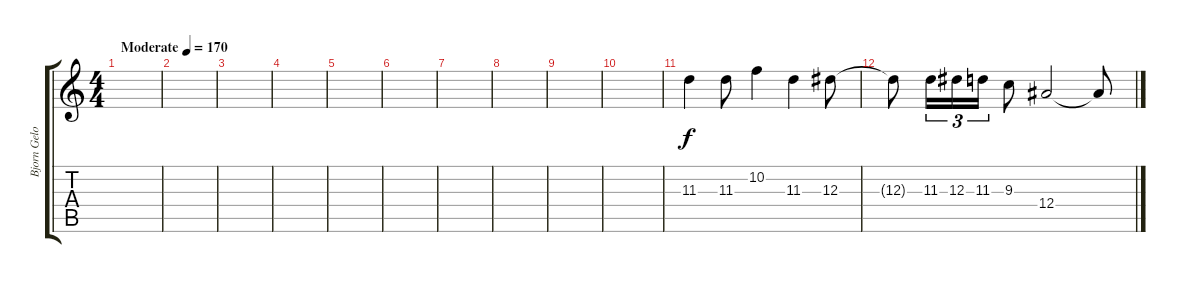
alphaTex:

\track ("Bjorn Gelotte" "Bjorn Gelo") {instrument distortionguitar}
\staff {score tabs}
\tuning (C4 G3 Eb3 Bb2 F2 C2) {hide}
\ts (4 4)
\tempo (170 "Moderate")
\clef g2
\ks c
|
|
|
|
|
|
|
|
|
|
11.3.4 11.3.8 10.2.4 11.3.4 12.3.8 |
12.3{t}.8 11.3.16{tu (3 2)} 12.3.16{tu (3 2)} 11.3.16{tu (3 2)} 9.3.8 12.4.2 12.4{t}.8
